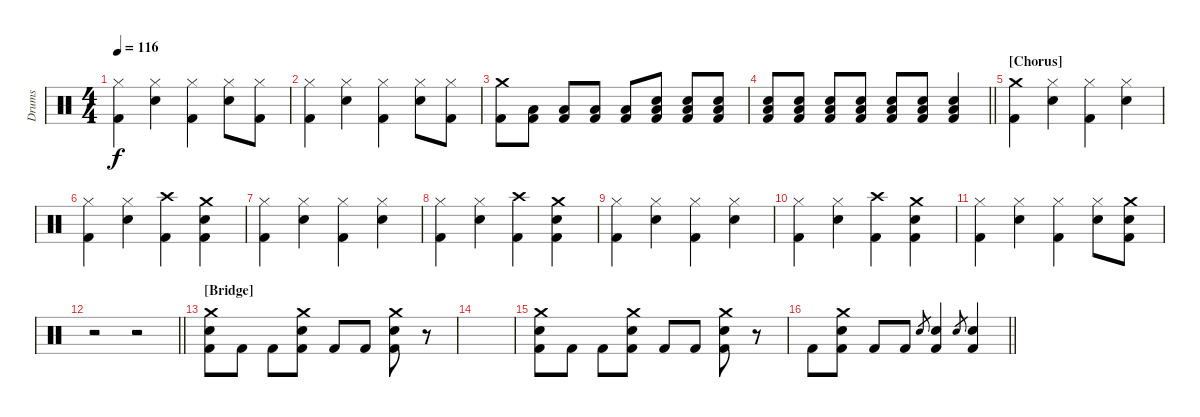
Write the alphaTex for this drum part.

\track ("Drums" "Drums") {instrument percussion}
\staff {score}
\articulation defaults
\ts (4 4)
\tempo 116
\clef neutral
\ks c
("Hi-Hat (closed)" "Kick (hit) 2").4{dy f} ("Hi-Hat (closed)" "Electric Snare (hit)").4 ("Hi-Hat (closed)" "Kick (hit) 2").4 ("Hi-Hat (closed)" "Electric Snare (hit)").8 ("Hi-Hat (closed)" "Kick (hit) 2").8 |
("Hi-Hat (closed)" "Kick (hit) 2").4 ("Hi-Hat (closed)" "Electric Snare (hit)").4 ("Hi-Hat (closed)" "Kick (hit) 2").4 ("Hi-Hat (closed)" "Electric Snare (hit)").8 ("Hi-Hat (closed)" "Kick (hit) 2").8 |
("Crash medium (hit)" "Kick (hit) 2").8 ("Low Floor Tom (hit)" "Kick (hit) 2").8 ("Low Floor Tom (hit)" "Kick (hit) 2").8 ("Low Floor Tom (hit)" "Kick (hit) 2").8 ("Low Floor Tom (hit)" "Kick (hit) 2").8 ("Electric Snare (hit)" "Low Floor Tom (hit)" "Kick (hit) 2").8 ("Electric Snare (hit)" "Low Floor Tom (hit)" "Kick (hit) 2").8 ("Electric Snare (hit)" "Low Floor Tom (hit)" "Kick (hit) 2").8 |
\barLineRight lightlight
("Electric Snare (hit)" "Low Floor Tom (hit)" "Kick (hit) 2").8 ("Electric Snare (hit)" "Low Floor Tom (hit)" "Kick (hit) 2").8 ("Electric Snare (hit)" "Low Floor Tom (hit)" "Kick (hit) 2").8 ("Electric Snare (hit)" "Low Floor Tom (hit)" "Kick (hit) 2").8 ("Electric Snare (hit)" "Low Floor Tom (hit)" "Kick (hit) 2").8 ("Electric Snare (hit)" "Low Floor Tom (hit)" "Kick (hit) 2").8 ("Electric Snare (hit)" "Low Floor Tom (hit)" "Kick (hit) 2").4 |
\section ("" "[Chorus]")
("Crash medium (hit)" "Kick (hit) 2").4 ("Hi-Hat (closed)" "Electric Snare (hit)").4 ("Hi-Hat (closed)" "Kick (hit) 2").4 ("Hi-Hat (closed)" "Electric Snare (hit)").4 |
("Hi-Hat (closed)" "Kick (hit) 2").4 ("Hi-Hat (closed)" "Electric Snare (hit)").4 ("Crash high (hit)" "Kick (hit) 2").4 ("Crash medium (hit)" "Electric Snare (hit)" "Kick (hit) 2").4 |
("Hi-Hat (closed)" "Kick (hit) 2").4 ("Hi-Hat (closed)" "Electric Snare (hit)").4 ("Hi-Hat (closed)" "Kick (hit) 2").4 ("Hi-Hat (closed)" "Electric Snare (hit)").4 |
("Hi-Hat (closed)" "Kick (hit) 2").4 ("Hi-Hat (closed)" "Electric Snare (hit)").4 ("Crash high (hit)" "Kick (hit) 2").4 ("Crash medium (hit)" "Electric Snare (hit)" "Kick (hit) 2").4 |
("Hi-Hat (closed)" "Kick (hit) 2").4 ("Hi-Hat (closed)" "Electric Snare (hit)").4 ("Hi-Hat (closed)" "Kick (hit) 2").4 ("Hi-Hat (closed)" "Electric Snare (hit)").4 |
("Hi-Hat (closed)" "Kick (hit) 2").4 ("Hi-Hat (closed)" "Electric Snare (hit)").4 ("Crash high (hit)" "Kick (hit) 2").4 ("Crash medium (hit)" "Electric Snare (hit)" "Kick (hit) 2").4 |
("Hi-Hat (closed)" "Kick (hit) 2").4 ("Hi-Hat (closed)" "Electric Snare (hit)").4 ("Hi-Hat (closed)" "Kick (hit) 2").4 ("Hi-Hat (closed)" "Electric Snare (hit)").8 ("Crash medium (hit)" "Electric Snare (hit)" "Kick (hit) 2").8 |
\barLineRight lightlight
r.2 r.2 |
\section ("" "[Bridge]")
("Crash medium (hit)" "Electric Snare (hit)" "Kick (hit) 2").8 "Kick (hit) 2".8 "Kick (hit) 2".8 ("Crash medium (hit)" "Electric Snare (hit)" "Kick (hit) 2").8 "Kick (hit) 2".8 "Kick (hit) 2".8 ("Crash medium (hit)" "Electric Snare (hit)" "Kick (hit) 2").8 r.8 |
|
("Crash medium (hit)" "Electric Snare (hit)" "Kick (hit) 2").8 "Kick (hit) 2".8 "Kick (hit) 2".8 ("Crash medium (hit)" "Electric Snare (hit)" "Kick (hit) 2").8 "Kick (hit) 2".8 "Kick (hit) 2".8 ("Crash medium (hit)" "Electric Snare (hit)" "Kick (hit) 2").8 r.8 |
\barLineRight lightlight "Kick (hit) 2".8
("Crash medium (hit)" "Electric Snare (hit)" "Kick (hit) 2").8 "Kick (hit) 2".8 "Kick (hit) 2".8 "Electric Snare (hit)".8{gr} ("Electric Snare (hit)" "Kick (hit) 2").4 "Electric Snare (hit)".8{gr} ("Electric Snare (hit)" "Kick (hit) 2").4
